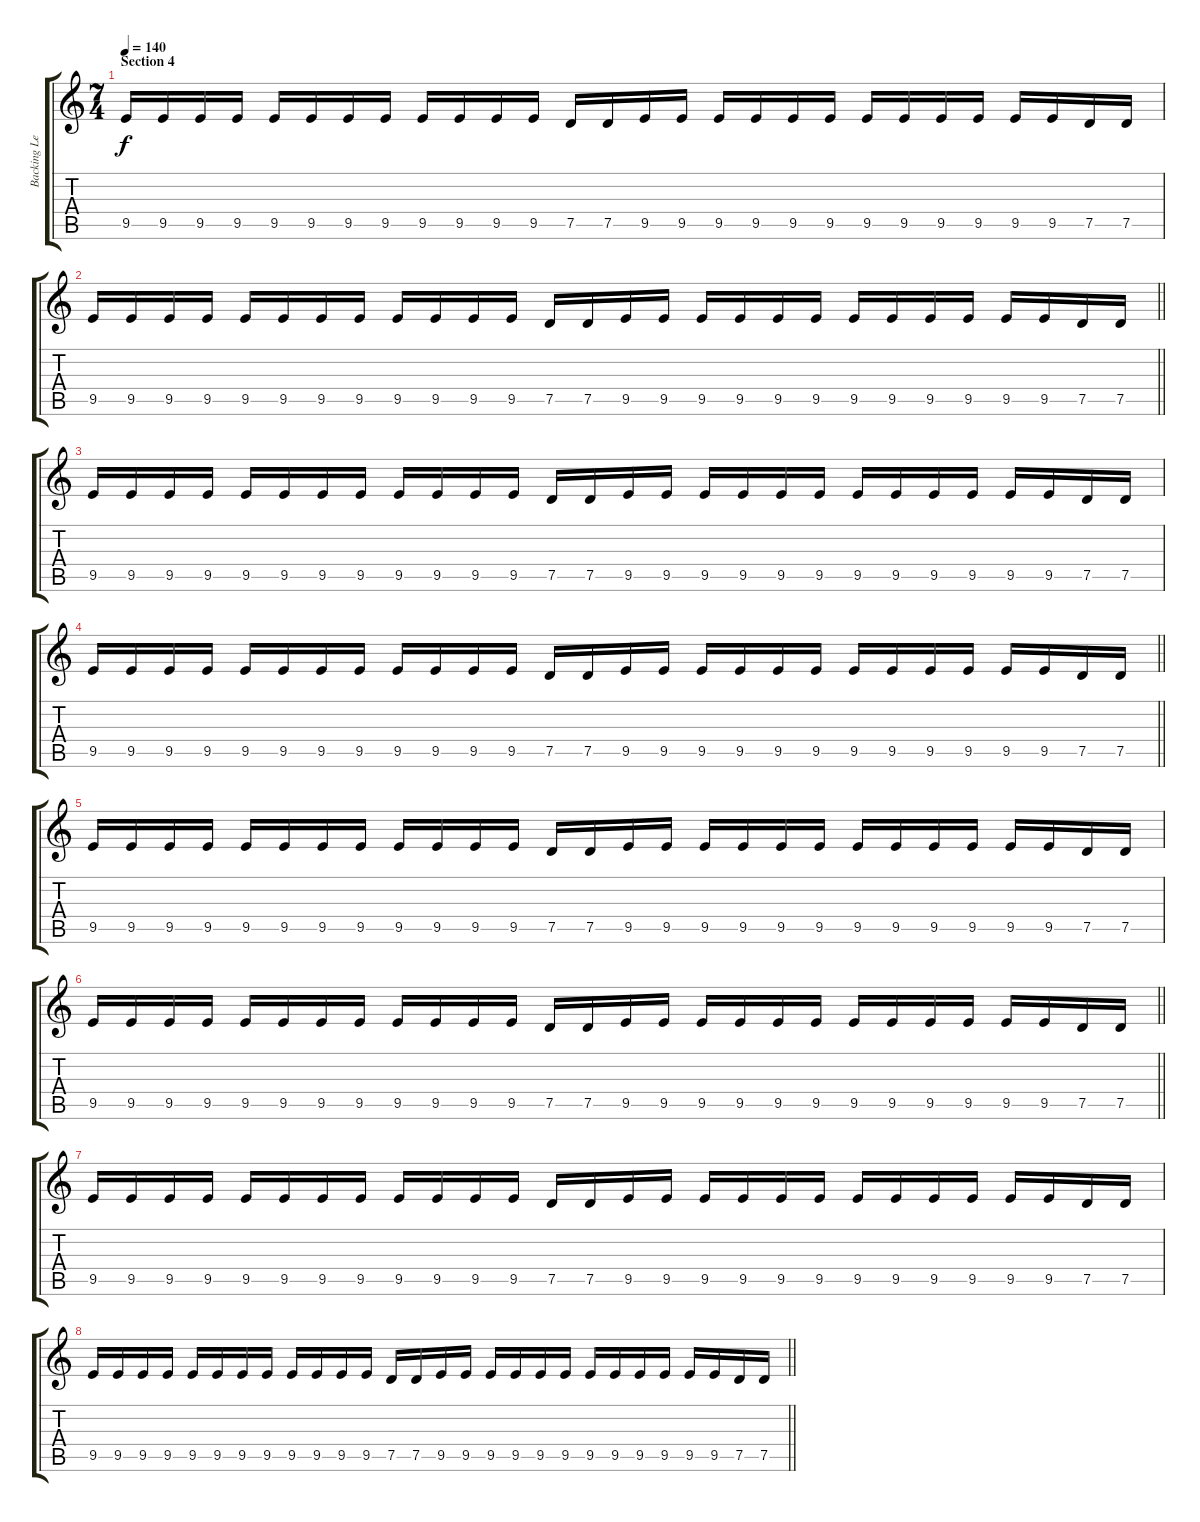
\track ("Backing Lead" "Backing Le") {instrument distortionguitar}
\staff {score tabs}
\tuning (D4 A3 F3 C3 G2 C2) {hide}
\ts (7 4)
\section ("" "Section 4")
\tempo 140
\clef g2
\ks c
9.5.16{dy f} 9.5.16 9.5.16 9.5.16 9.5.16 9.5.16 9.5.16 9.5.16 9.5.16 9.5.16 9.5.16 9.5.16 7.5.16 7.5.16 9.5.16 9.5.16 9.5.16 9.5.16 9.5.16 9.5.16 9.5.16 9.5.16 9.5.16 9.5.16 9.5.16 9.5.16 7.5.16 7.5.16 |
\barLineRight lightlight
9.5.16 9.5.16 9.5.16 9.5.16 9.5.16 9.5.16 9.5.16 9.5.16 9.5.16 9.5.16 9.5.16 9.5.16 7.5.16 7.5.16 9.5.16 9.5.16 9.5.16 9.5.16 9.5.16 9.5.16 9.5.16 9.5.16 9.5.16 9.5.16 9.5.16 9.5.16 7.5.16 7.5.16 |
9.5.16 9.5.16 9.5.16 9.5.16 9.5.16 9.5.16 9.5.16 9.5.16 9.5.16 9.5.16 9.5.16 9.5.16 7.5.16 7.5.16 9.5.16 9.5.16 9.5.16 9.5.16 9.5.16 9.5.16 9.5.16 9.5.16 9.5.16 9.5.16 9.5.16 9.5.16 7.5.16 7.5.16 |
\barLineRight lightlight
9.5.16 9.5.16 9.5.16 9.5.16 9.5.16 9.5.16 9.5.16 9.5.16 9.5.16 9.5.16 9.5.16 9.5.16 7.5.16 7.5.16 9.5.16 9.5.16 9.5.16 9.5.16 9.5.16 9.5.16 9.5.16 9.5.16 9.5.16 9.5.16 9.5.16 9.5.16 7.5.16 7.5.16 |
9.5.16 9.5.16 9.5.16 9.5.16 9.5.16 9.5.16 9.5.16 9.5.16 9.5.16 9.5.16 9.5.16 9.5.16 7.5.16 7.5.16 9.5.16 9.5.16 9.5.16 9.5.16 9.5.16 9.5.16 9.5.16 9.5.16 9.5.16 9.5.16 9.5.16 9.5.16 7.5.16 7.5.16 |
\barLineRight lightlight
9.5.16 9.5.16 9.5.16 9.5.16 9.5.16 9.5.16 9.5.16 9.5.16 9.5.16 9.5.16 9.5.16 9.5.16 7.5.16 7.5.16 9.5.16 9.5.16 9.5.16 9.5.16 9.5.16 9.5.16 9.5.16 9.5.16 9.5.16 9.5.16 9.5.16 9.5.16 7.5.16 7.5.16 |
9.5.16 9.5.16 9.5.16 9.5.16 9.5.16 9.5.16 9.5.16 9.5.16 9.5.16 9.5.16 9.5.16 9.5.16 7.5.16 7.5.16 9.5.16 9.5.16 9.5.16 9.5.16 9.5.16 9.5.16 9.5.16 9.5.16 9.5.16 9.5.16 9.5.16 9.5.16 7.5.16 7.5.16 |
\barLineRight lightlight
9.5.16 9.5.16 9.5.16 9.5.16 9.5.16 9.5.16 9.5.16 9.5.16 9.5.16 9.5.16 9.5.16 9.5.16 7.5.16 7.5.16 9.5.16 9.5.16 9.5.16 9.5.16 9.5.16 9.5.16 9.5.16 9.5.16 9.5.16 9.5.16 9.5.16 9.5.16 7.5.16 7.5.16
